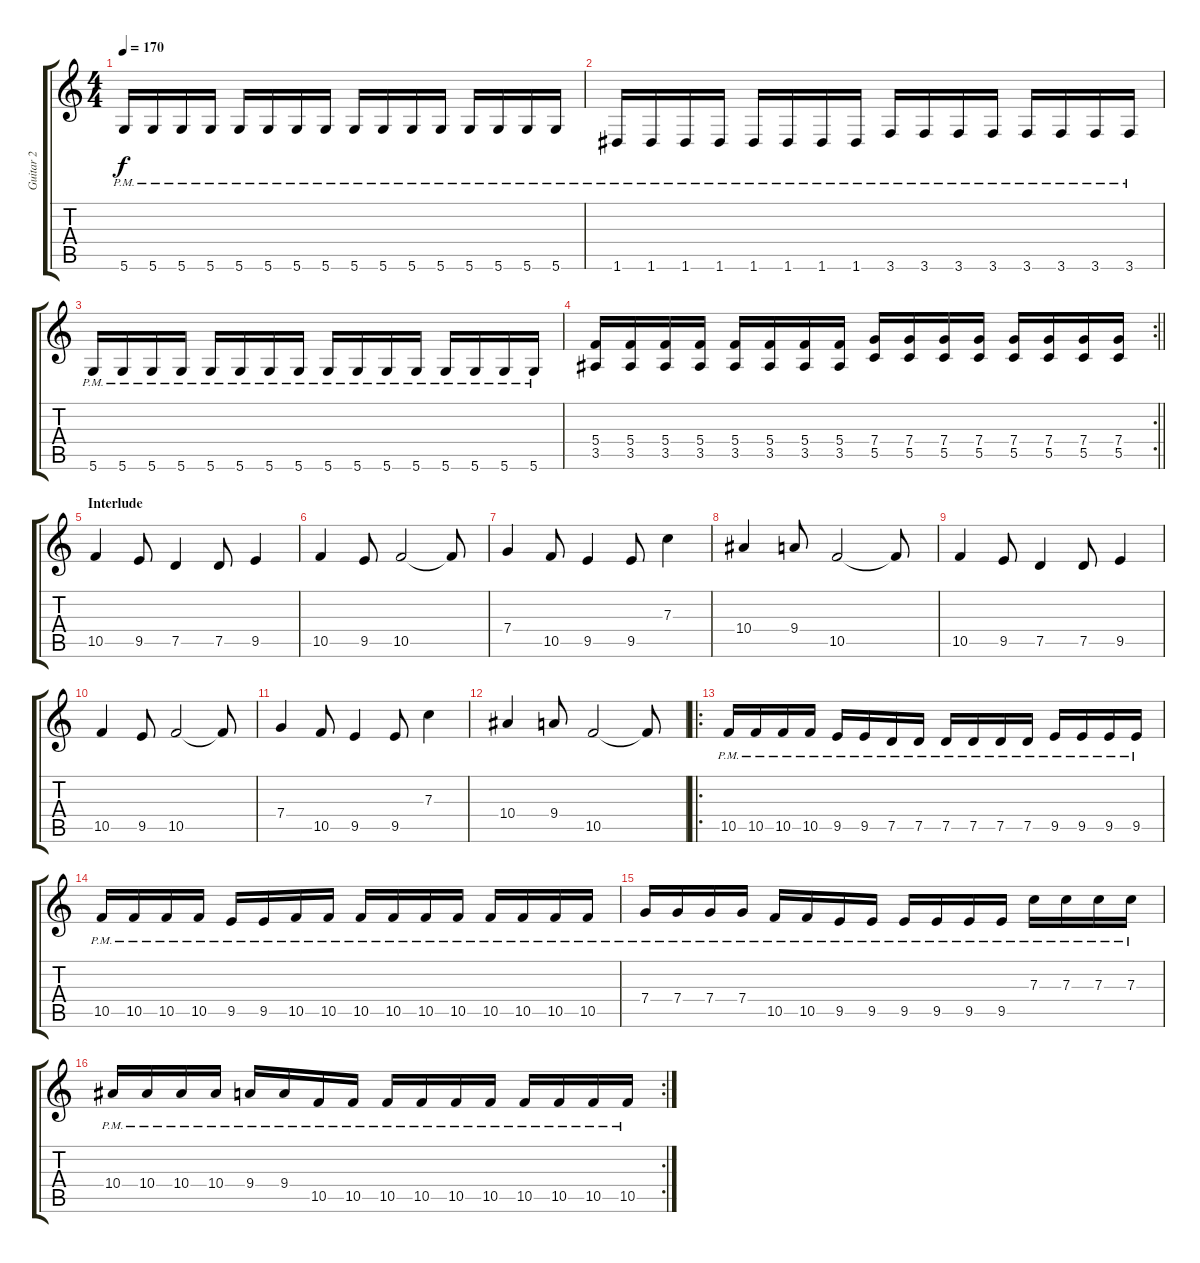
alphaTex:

\track ("Guitar 2" "Guitar 2") {instrument distortionguitar}
\staff {score tabs}
\tuning (D4 A3 F3 C3 G2 D2) {hide}
\ts (4 4)
\tempo 170
\clef g2
\ks c
5.6{pm}.16{dy f} 5.6{pm}.16 5.6{pm}.16 5.6{pm}.16 5.6{pm}.16 5.6{pm}.16 5.6{pm}.16 5.6{pm}.16 5.6{pm}.16 5.6{pm}.16 5.6{pm}.16 5.6{pm}.16 5.6{pm}.16 5.6{pm}.16 5.6{pm}.16 5.6{pm}.16 |
1.6{pm}.16 1.6{pm}.16 1.6{pm}.16 1.6{pm}.16 1.6{pm}.16 1.6{pm}.16 1.6{pm}.16 1.6{pm}.16 3.6{pm}.16 3.6{pm}.16 3.6{pm}.16 3.6{pm}.16 3.6{pm}.16 3.6{pm}.16 3.6{pm}.16 3.6{pm}.16 |
5.6{pm}.16 5.6{pm}.16 5.6{pm}.16 5.6{pm}.16 5.6{pm}.16 5.6{pm}.16 5.6{pm}.16 5.6{pm}.16 5.6{pm}.16 5.6{pm}.16 5.6{pm}.16 5.6{pm}.16 5.6{pm}.16 5.6{pm}.16 5.6{pm}.16 5.6{pm}.16 |
\rc 2
\barLineRight lightlight
(5.4 3.5).16 (5.4 3.5).16 (5.4 3.5).16 (5.4 3.5).16 (5.4 3.5).16 (5.4 3.5).16 (5.4 3.5).16 (5.4 3.5).16 (7.4 5.5).16 (7.4 5.5).16 (7.4 5.5).16 (7.4 5.5).16 (7.4 5.5).16 (7.4 5.5).16 (7.4 5.5).16 (7.4 5.5).16 |
\section ("" "Interlude")
10.5.4 9.5.8 7.5.4 7.5.8 9.5.4 |
10.5.4 9.5.8 10.5.2 10.5{t}.8 |
7.4.4 10.5.8 9.5.4 9.5.8 7.3.4 |
10.4.4 9.4.8 10.5.2 10.5{t}.8 |
10.5.4 9.5.8 7.5.4 7.5.8 9.5.4 |
10.5.4 9.5.8 10.5.2 10.5{t}.8 |
7.4.4 10.5.8 9.5.4 9.5.8 7.3.4 |
10.4.4 9.4.8 10.5.2 10.5{t}.8 |
\ro
10.5{pm}.16 10.5{pm}.16 10.5{pm}.16 10.5{pm}.16 9.5{pm}.16 9.5{pm}.16 7.5{pm}.16 7.5{pm}.16 7.5{pm}.16 7.5{pm}.16 7.5{pm}.16 7.5{pm}.16 9.5{pm}.16 9.5{pm}.16 9.5{pm}.16 9.5{pm}.16 |
10.5{pm}.16 10.5{pm}.16 10.5{pm}.16 10.5{pm}.16 9.5{pm}.16 9.5{pm}.16 10.5{pm}.16 10.5{pm}.16 10.5{pm}.16 10.5{pm}.16 10.5{pm}.16 10.5{pm}.16 10.5{pm}.16 10.5{pm}.16 10.5{pm}.16 10.5{pm}.16 |
7.4{pm}.16 7.4{pm}.16 7.4{pm}.16 7.4{pm}.16 10.5{pm}.16 10.5{pm}.16 9.5{pm}.16 9.5{pm}.16 9.5{pm}.16 9.5{pm}.16 9.5{pm}.16 9.5{pm}.16 7.3{pm}.16 7.3{pm}.16 7.3{pm}.16 7.3{pm}.16 |
\rc 2
10.4{pm}.16 10.4{pm}.16 10.4{pm}.16 10.4{pm}.16 9.4{pm}.16 9.4{pm}.16 10.5{pm}.16 10.5{pm}.16 10.5{pm}.16 10.5{pm}.16 10.5{pm}.16 10.5{pm}.16 10.5{pm}.16 10.5{pm}.16 10.5{pm}.16 10.5{pm}.16
